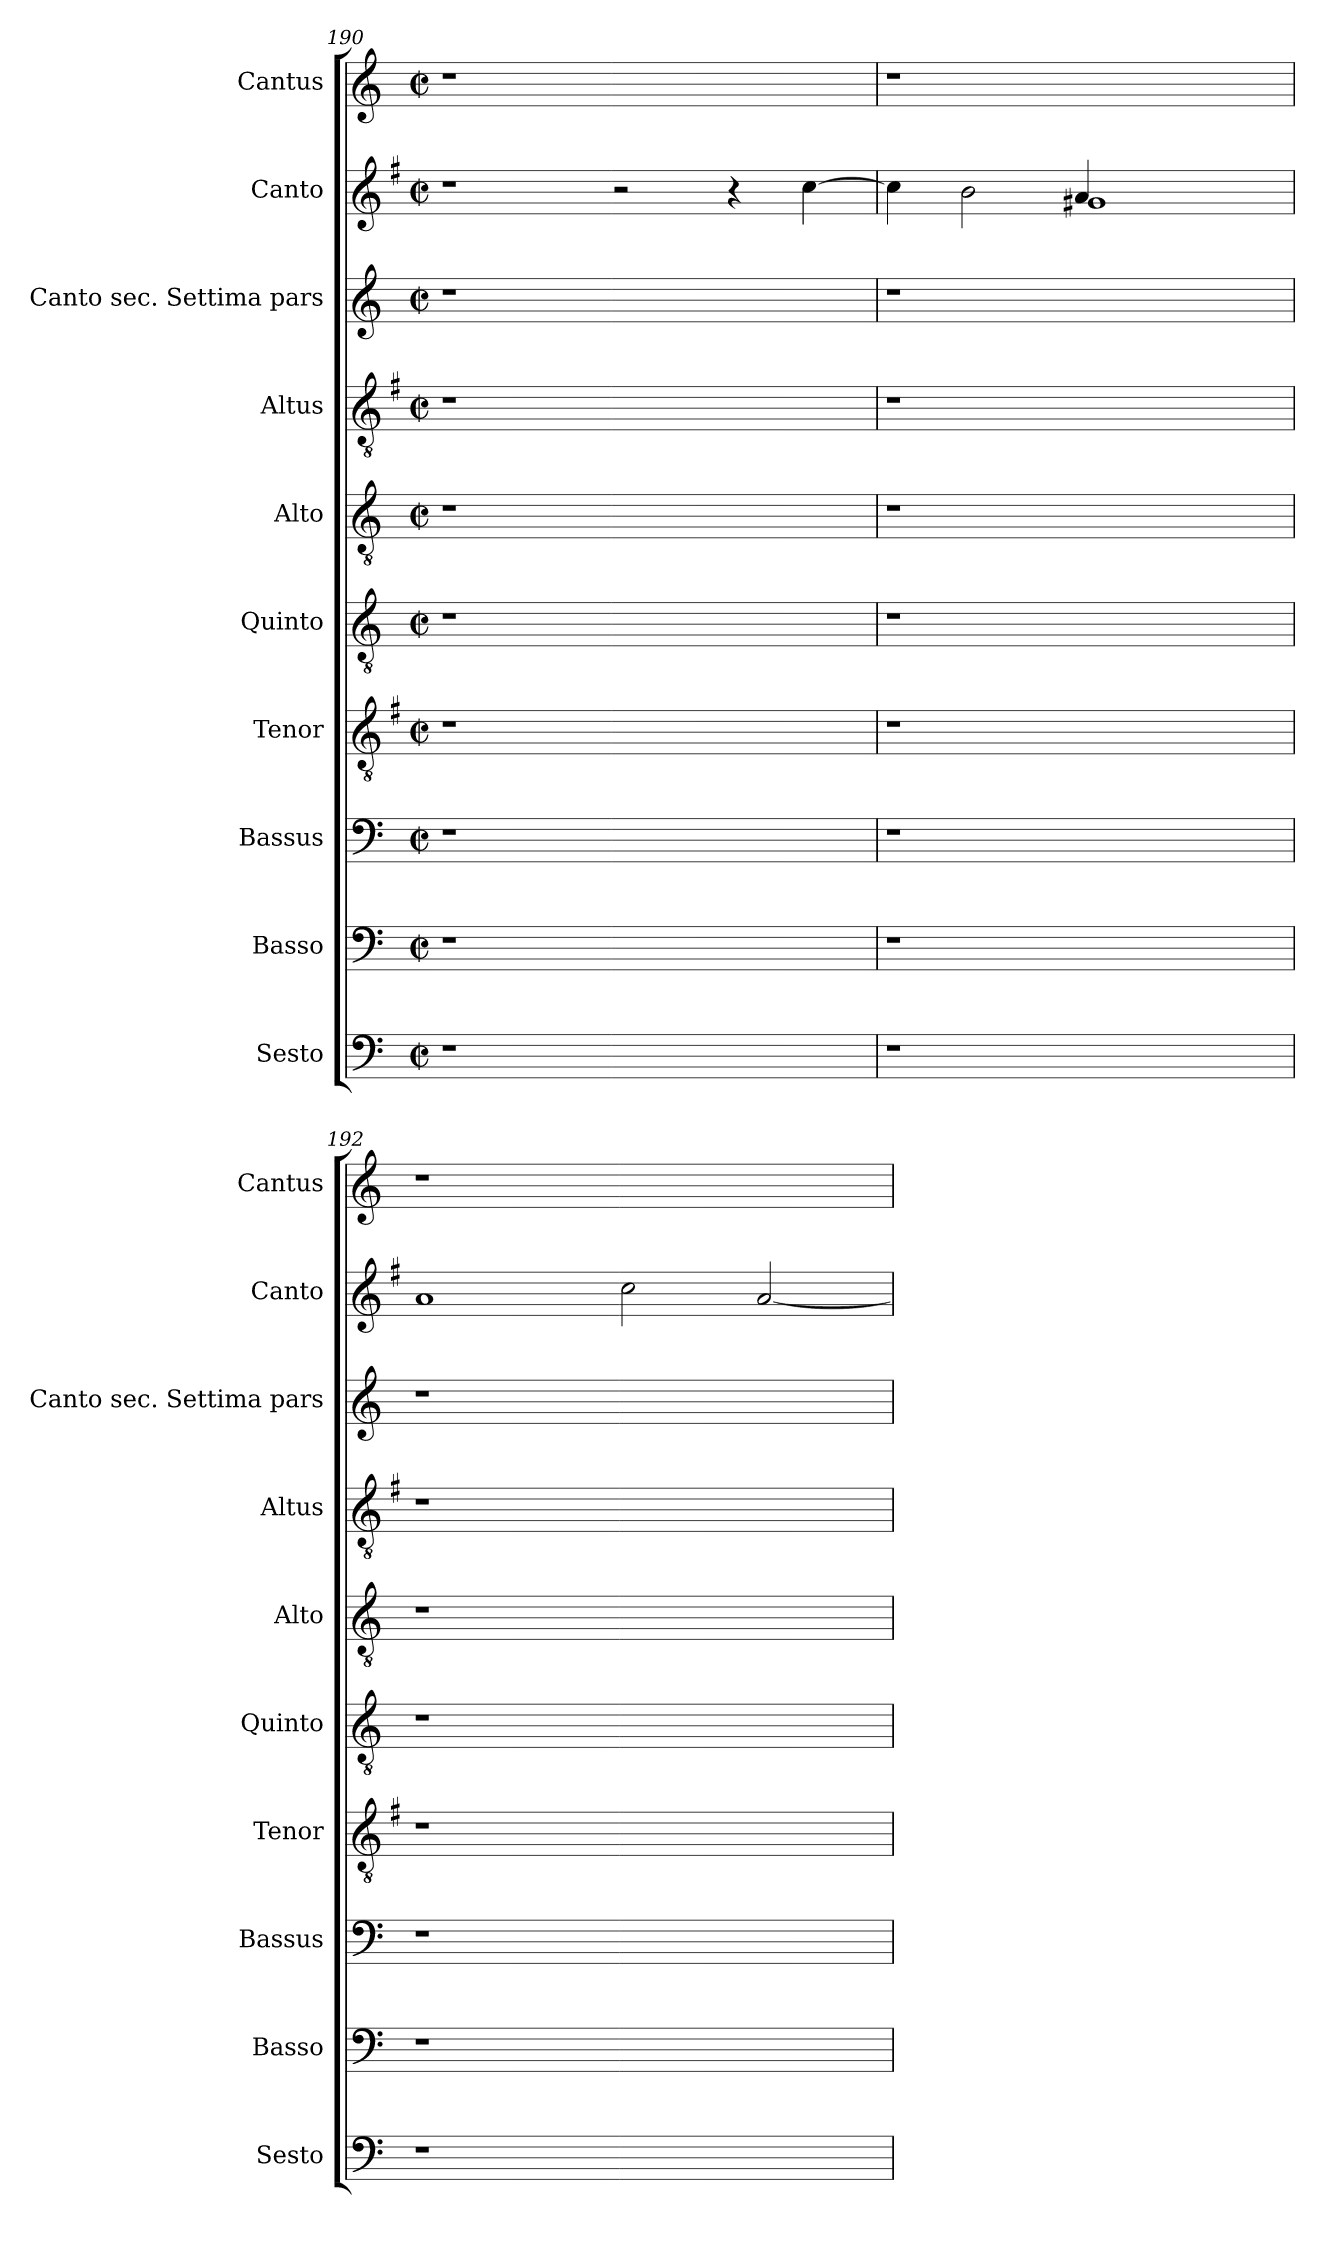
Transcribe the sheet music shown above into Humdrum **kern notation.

**kern	**kern	**kern	**kern	**kern	**kern	**kern	**kern	**kern	**kern
*part10	*part9	*part8	*part7	*part6	*part5	*part4	*part3	*part2	*part1
*staff10	*staff9	*staff8	*staff7	*staff6	*staff5	*staff4	*staff3	*staff2	*staff1
*I"Sesto	*I"Basso	*I"Bassus	*I"Tenor	*I"Quinto	*I"Alto	*I"Altus	*I"Canto sec. Settima pars	*I"Canto	*I"Cantus
*I'Sesto	*I'Basso	*I'Bassus	*I'Tenor	*I'Quinto	*I'Alto	*I'Altus	*I'Canto sec. Settima pars	*I'Canto	*I'Cantus
*clefF4	*clefF4	*clefF4	*clefGv2	*clefGv2	*clefGv2	*clefGv2	*clefG2	*clefG2	*clefG2
*k[]	*k[]	*k[]	*k[f#]	*k[]	*k[]	*k[f#]	*k[]	*k[f#]	*k[]
*C:	*C:	*C:	*G:	*C:	*C:	*G:	*C:	*G:	*C:
*M2/2	*M2/2	*M2/2	*M2/2	*M2/2	*M2/2	*M2/2	*M2/2	*M2/2	*M2/2
*met(c|)	*met(c|)	*met(c|)	*met(c|)	*met(c|)	*met(c|)	*met(c|)	*met(c|)	*met(c|)	*met(c|)
=190	=190	=190	=190	=190	=190	=190	=190	=190	=190
1r	1r	1r	1r	1r	1r	1r	1r	1r	1r
1ryy	1ryy	1ryy	1ryy	1ryy	1ryy	1ryy	1ryy	2r	1ryy
.	.	.	.	.	.	.	.	4r	.
.	.	.	.	.	.	.	.	[>4cc\	.
=191	=191	=191	=191	=191	=191	=191	=191	=191	=191
*	*	*	*	*	*	*	*	*^	*
1r	1r	1r	1r	1r	1r	1r	1r	4cc\]	2.ryy	1r
.	.	.	.	.	.	.	.	2b\	.	.
.	.	.	.	.	.	.	.	4a/	1g#X	.
2.ryy	2.ryy	2.ryy	2.ryy	2.ryy	2.ryy	2.ryy	2.ryy	2.ryy	.	2.ryy
*	*	*	*	*	*	*	*	*v	*v	*
!!LO:LB:g=z
=192	=192	=192	=192	=192	=192	=192	=192	=192	=192
1r	1r	1r	1r	1r	1r	1r	1r	1a	1r
1ryy	1ryy	1ryy	1ryy	1ryy	1ryy	1ryy	1ryy	2cc\	1ryy
.	.	.	.	.	.	.	.	[<2a/	.
=	=	=	=	=	=	=	=	=	=
*-	*-	*-	*-	*-	*-	*-	*-	*-	*-
